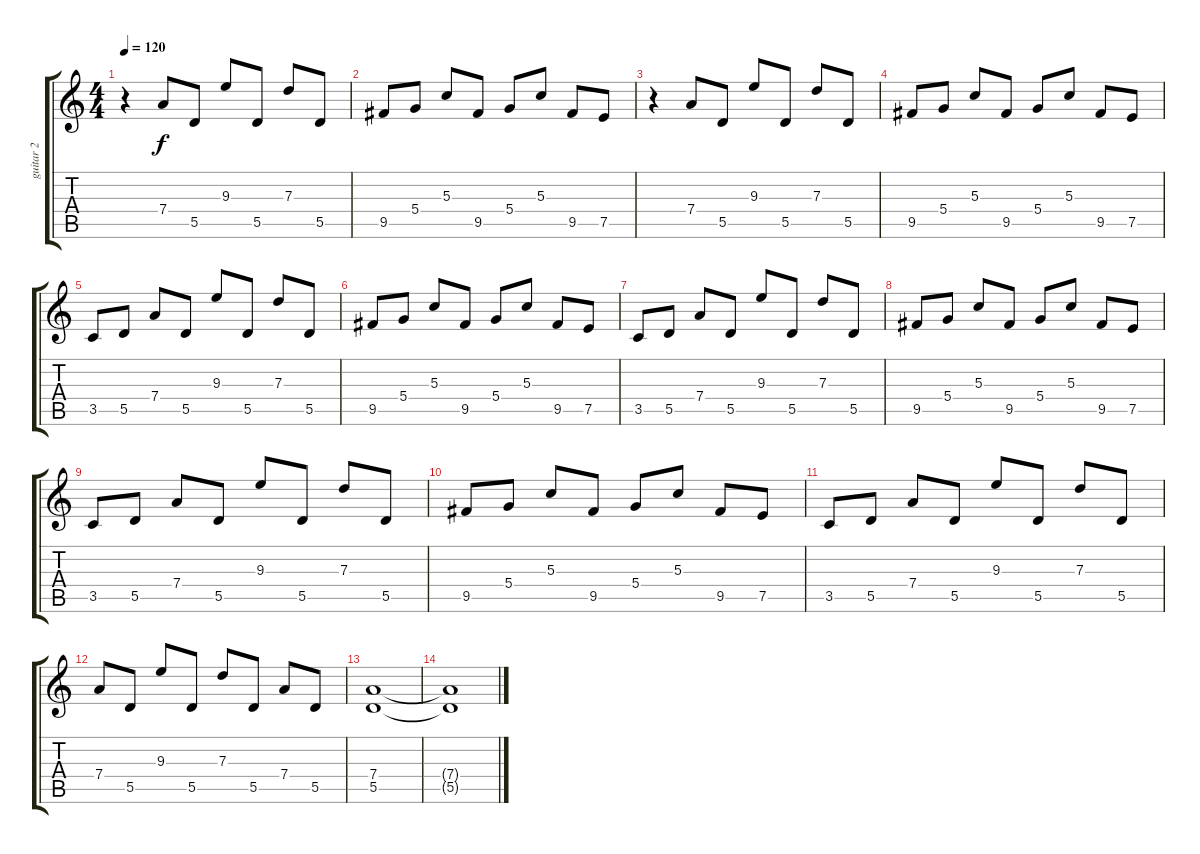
\track ("guitar 2" "guitar 2") {instrument overdrivenguitar}
\staff {score tabs}
\tuning (E4 B3 G3 D3 A2 E2) {hide}
\ts (4 4)
\tempo 120
\clef g2
\ks c
r.4{dy f instrument overdrivenguitar} 7.4.8 5.5.8 9.3.8 5.5.8 7.3.8 5.5.8 |
9.5.8 5.4.8 5.3.8 9.5.8 5.4.8 5.3.8 9.5.8 7.5.8 |
r.4 7.4.8 5.5.8 9.3.8 5.5.8 7.3.8 5.5.8 |
9.5.8 5.4.8 5.3.8 9.5.8 5.4.8 5.3.8 9.5.8 7.5.8 |
3.5.8 5.5.8 7.4.8 5.5.8 9.3.8 5.5.8 7.3.8 5.5.8 |
9.5.8 5.4.8 5.3.8 9.5.8 5.4.8 5.3.8 9.5.8 7.5.8 |
3.5.8 5.5.8 7.4.8 5.5.8 9.3.8 5.5.8 7.3.8 5.5.8 |
9.5.8 5.4.8 5.3.8 9.5.8 5.4.8 5.3.8 9.5.8 7.5.8 |
3.5.8 5.5.8 7.4.8 5.5.8 9.3.8 5.5.8 7.3.8 5.5.8 |
9.5.8 5.4.8 5.3.8 9.5.8 5.4.8 5.3.8 9.5.8 7.5.8 |
3.5.8 5.5.8 7.4.8 5.5.8 9.3.8 5.5.8 7.3.8 5.5.8 |
7.4.8 5.5.8 9.3.8 5.5.8 7.3.8 5.5.8 7.4.8 5.5.8 |
(7.4 5.5).1 |
(7.4{t} 5.5{t}).1
